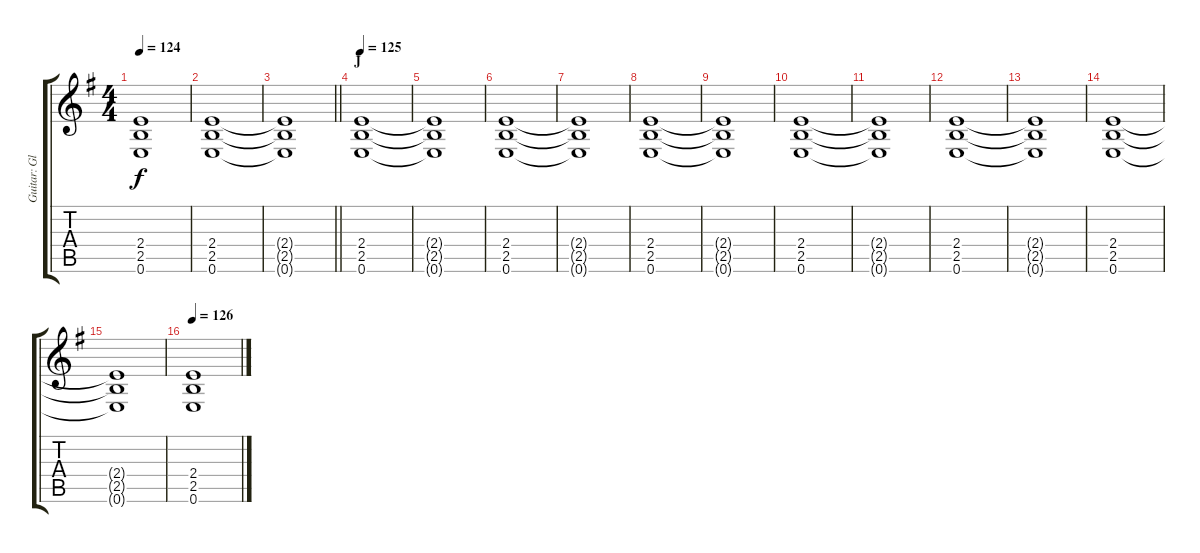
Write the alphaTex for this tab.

\track ("Guitar: Glenn" "Guitar: Gl") {instrument electricguitarjazz}
\staff {score tabs}
\tuning (E4 B3 G3 D3 A2 E2) {hide}
\ts (4 4)
\tempo 124
\clef g2
\ks g
(2.4{t} 2.5{t} 0.6{t}).1{dy f} |
(2.4 2.5 0.6).1 |
\barLineRight lightlight
(2.4{t} 2.5{t} 0.6{t}).1 |
\section ("" "J")
\tempo 125
(2.4 2.5 0.6).1 |
(2.4{t} 2.5{t} 0.6{t}).1 |
(2.4 2.5 0.6).1 |
(2.4{t} 2.5{t} 0.6{t}).1 |
(2.4 2.5 0.6).1 |
(2.4{t} 2.5{t} 0.6{t}).1 |
(2.4 2.5 0.6).1 |
(2.4{t} 2.5{t} 0.6{t}).1 |
(2.4 2.5 0.6).1 |
(2.4{t} 2.5{t} 0.6{t}).1 |
(2.4 2.5 0.6).1 |
(2.4{t} 2.5{t} 0.6{t}).1 |
\tempo 126
(2.4 2.5 0.6).1
